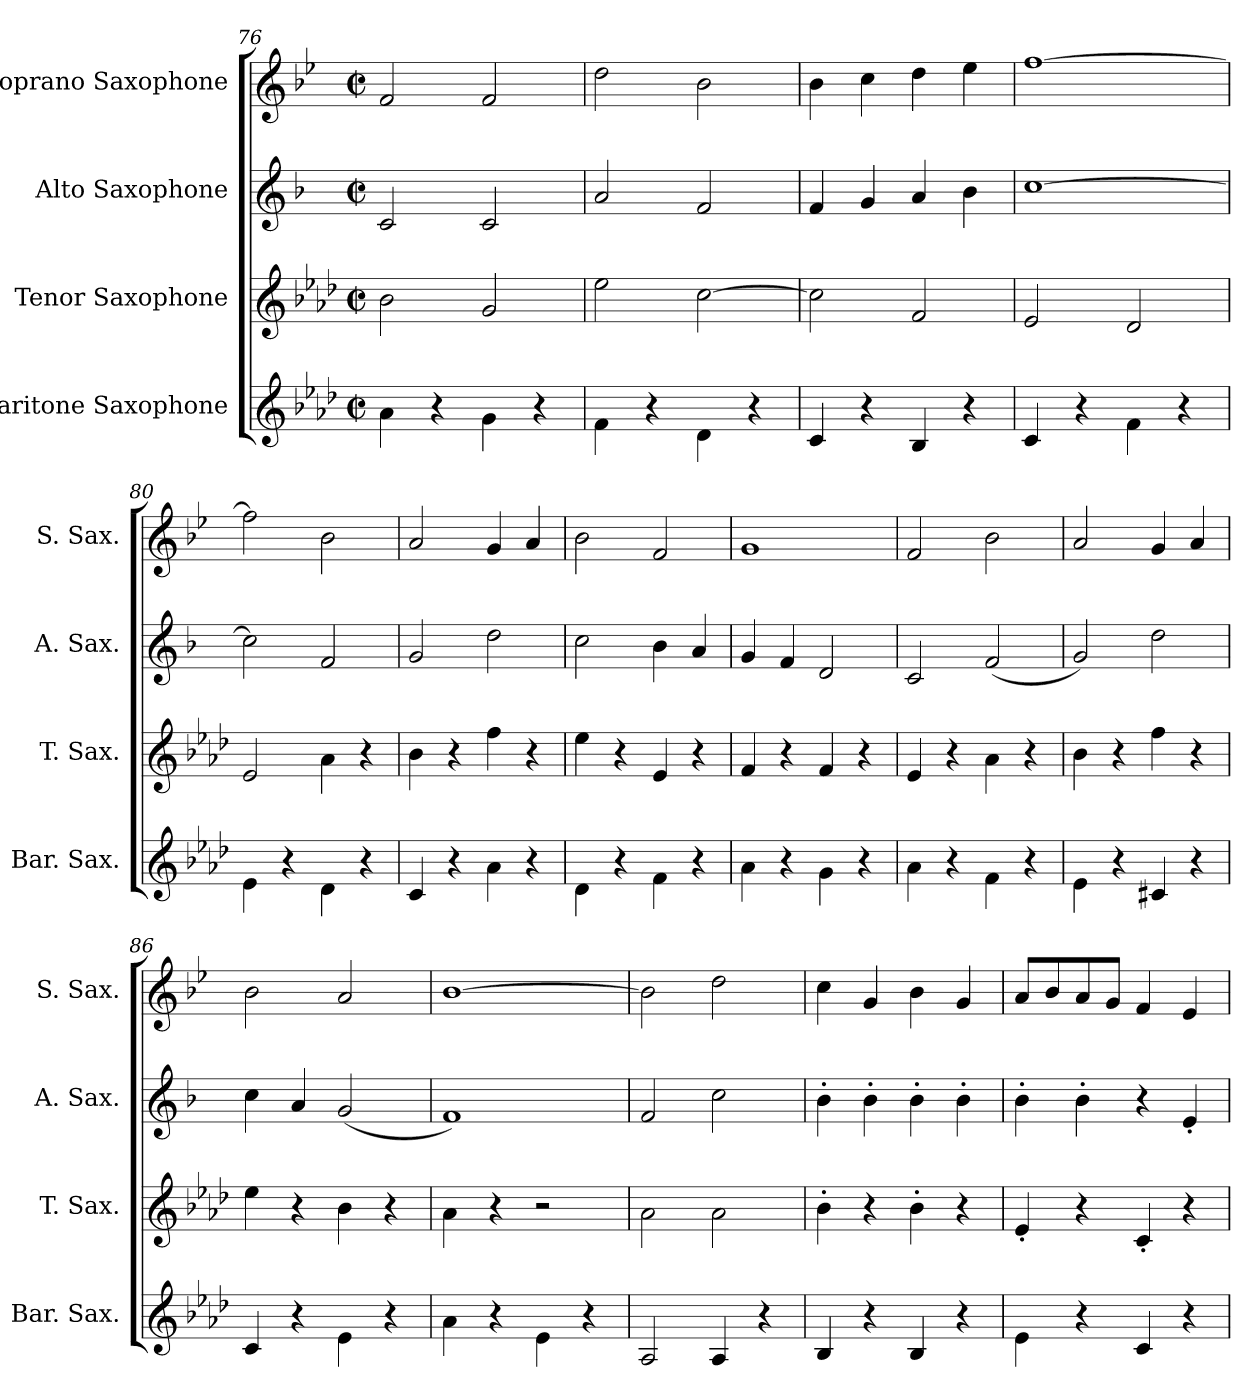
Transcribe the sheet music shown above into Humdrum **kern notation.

**kern	**kern	**kern	**kern
*part4	*part3	*part2	*part1
*staff4	*staff3	*staff2	*staff1
*I"Baritone Saxophone	*I"Tenor Saxophone	*I"Alto Saxophone	*I"Soprano Saxophone
*I'Bar. Sax.	*I'T. Sax.	*I'A. Sax.	*I'S. Sax.
*clefG2	*clefG2	*clefG2	*clefG2
*ITrd12c21	*ITrd8c14	*ITrd5c9	*ITrd1c2
*k[b-e-a-d-]	*k[b-e-a-d-]	*k[b-e-a-d-]	*k[b-e-a-d-]
*M2/2	*M2/2	*M2/2	*M2/2
*met(c|)	*met(c|)	*met(c|)	*met(c|)
=76	=76	=76	=76
4A-\	2B-\	2E-/	2e-/
4r	.	.	.
4G\	2G/	2E-/	2e-/
4r	.	.	.
!!LO:LB:g=z
=77	=77	=77	=77
4F\	2e-\	2c/	2cc\
4r	.	.	.
4D-\	[2c\	2A-/	2a-\
4r	.	.	.
=78	=78	=78	=78
4C/	2c\]	4A-/	4a-\
4r	.	4B-/	4b-\
4BB-/	2F/	4c/	4cc\
4r	.	4d-\	4dd-\
=79	=79	=79	=79
4C/	2E-/	[1e-	[1ee-
4r	.	.	.
4F\	2D-/	.	.
4r	.	.	.
=80	=80	=80	=80
4E-\	2E-/	2e-\]	2ee-\]
4r	.	.	.
4D-\	4A-\	2A-/	2a-\
4r	4r	.	.
=81	=81	=81	=81
4C/	4B-\	2B-/	2g/
4r	4r	.	.
4A-\	4f\	2f\	4f/
4r	4r	.	4g/
=82	=82	=82	=82
4D-\	4e-\	2e-\	2a-\
4r	4r	.	.
4F\	4E-/	4d-\	2e-/
4r	4r	4c/	.
=83	=83	=83	=83
4A-\	4F/	4B-/	1f
4r	4r	4A-/	.
4G\	4F/	2F/	.
4r	4r	.	.
=84	=84	=84	=84
4A-\	4E-/	2E-/	2e-/
4r	4r	.	.
4F\	4A-\	(2A-/	2a-\
4r	4r	.	.
!!LO:PB:g=z
=85	=85	=85	=85
4E-\	4B-\	2B-/)	2g/
4r	4r	.	.
4C#X/	4f\	2f\	4f/
4r	4r	.	4g/
=86	=86	=86	=86
4C/	4e-\	4e-\	2a-\
4r	4r	4c/	.
4E-\	4B-\	(2B-/	2g/
4r	4r	.	.
=87	=87	=87	=87
4A-\	4A-\	1A-)	[1a-
4r	4r	.	.
4E-\	2r	.	.
4r	.	.	.
=88	=88	=88	=88
2AA-/	2A-\	2A-/	2a-\]
4AA-/	2A-\	2e-\	2cc\
4r	.	.	.
=89	=89	=89	=89
4BB-/	4B-'\	4d-'\	4b-\
4r	4r	4d-'\	4f/
4BB-/	4B-'\	4d-'\	4a-\
4r	4r	4d-'\	4f/
=90	=90	=90	=90
4E-\	4E-'/	4d-'\	8g/L
.	.	.	8a-/
4r	4r	4d-'\	8g/
.	.	.	8f/J
4C/	4C'/	4r	4e-/
4r	4r	4G'/	4d-/
=	=	=	=
*-	*-	*-	*-
